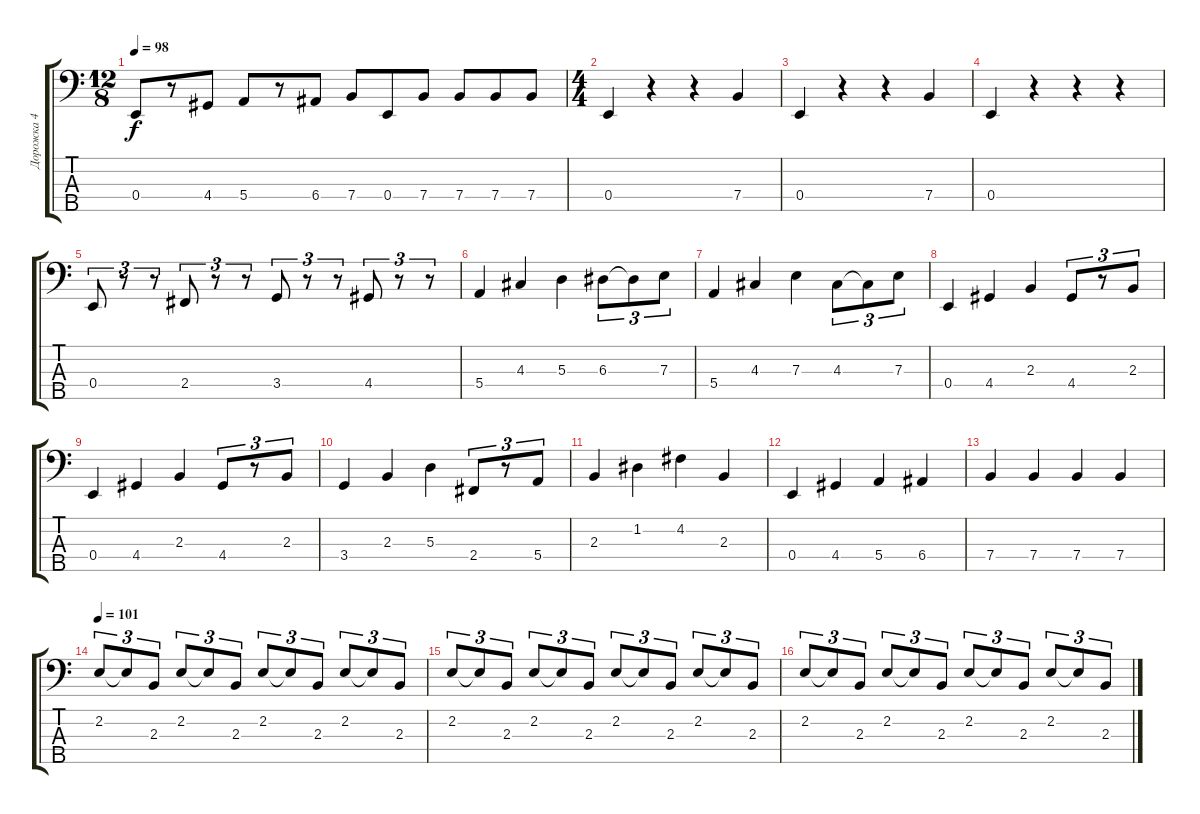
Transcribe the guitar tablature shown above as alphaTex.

\track ("Дорожка 4" "Дорожка 4") {instrument electricbassfinger}
\staff {score tabs}
\tuning (G2 D2 A1 E1 B0) {hide}
\ts (12 8)
\tempo 98
\clef f4
\ks c
0.4.8{dy f} r.8 4.4.8 5.4.8 r.8 6.4.8 7.4.8 0.4.8 7.4.8 7.4.8 7.4.8 7.4.8 |
\ts (4 4)
0.4.4 r.4 r.4 7.4.4 |
0.4.4 r.4 r.4 7.4.4 |
0.4.4 r.4 r.4 r.4 |
0.4.8{tu (3 2)} r.8{tu (3 2)} r.8{tu (3 2)} 2.4.8{tu (3 2)} r.8{tu (3 2)} r.8{tu (3 2)} 3.4.8{tu (3 2)} r.8{tu (3 2)} r.8{tu (3 2)} 4.4.8{tu (3 2)} r.8{tu (3 2)} r.8{tu (3 2)} |
5.4.4 4.3.4 5.3.4 6.3.8{tu (3 2)} 6.3{t}.8{tu (3 2)} 7.3.8{tu (3 2)} |
5.4.4 4.3.4 7.3.4 4.3.8{tu (3 2)} 4.3{t}.8{tu (3 2)} 7.3.8{tu (3 2)} |
0.4.4 4.4.4 2.3.4 4.4.8{tu (3 2)} r.8{tu (3 2)} 2.3.8{tu (3 2)} |
0.4.4 4.4.4 2.3.4 4.4.8{tu (3 2)} r.8{tu (3 2)} 2.3.8{tu (3 2)} |
3.4.4 2.3.4 5.3.4 2.4.8{tu (3 2)} r.8{tu (3 2)} 5.4.8{tu (3 2)} |
2.3.4 1.2.4 4.2.4 2.3.4 |
0.4.4 4.4.4 5.4.4 6.4.4 |
7.4.4 7.4.4 7.4.4 7.4.4 |
\tempo 101
2.2.8{tu (3 2)} 2.2{t}.8{tu (3 2)} 2.3.8{tu (3 2)} 2.2.8{tu (3 2)} 2.2{t}.8{tu (3 2)} 2.3.8{tu (3 2)} 2.2.8{tu (3 2)} 2.2{t}.8{tu (3 2)} 2.3.8{tu (3 2)} 2.2.8{tu (3 2)} 2.2{t}.8{tu (3 2)} 2.3.8{tu (3 2)} |
2.2.8{tu (3 2)} 2.2{t}.8{tu (3 2)} 2.3.8{tu (3 2)} 2.2.8{tu (3 2)} 2.2{t}.8{tu (3 2)} 2.3.8{tu (3 2)} 2.2.8{tu (3 2)} 2.2{t}.8{tu (3 2)} 2.3.8{tu (3 2)} 2.2.8{tu (3 2)} 2.2{t}.8{tu (3 2)} 2.3.8{tu (3 2)} |
2.2.8{tu (3 2)} 2.2{t}.8{tu (3 2)} 2.3.8{tu (3 2)} 2.2.8{tu (3 2)} 2.2{t}.8{tu (3 2)} 2.3.8{tu (3 2)} 2.2.8{tu (3 2)} 2.2{t}.8{tu (3 2)} 2.3.8{tu (3 2)} 2.2.8{tu (3 2)} 2.2{t}.8{tu (3 2)} 2.3.8{tu (3 2)}
